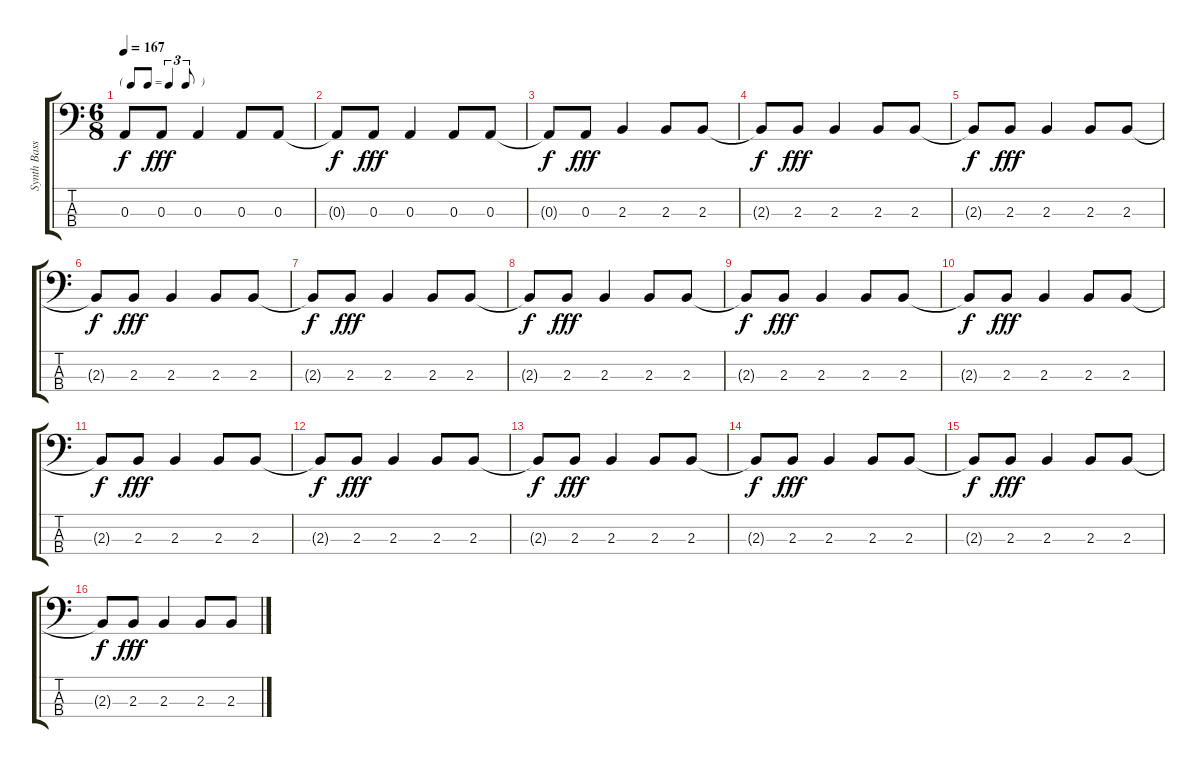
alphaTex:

\track ("Synth Bass 2 RC" "Synth Bass") {instrument synthbass2}
\staff {score tabs}
\tuning (G2 D2 A1 E1) {hide}
\ts (6 8)
\tf triplet8th
\tempo 167
\clef f4
\ks c
0.3{t}.8{dy f} 0.3.8{dy fff} 0.3.4 0.3.8 0.3.8 |
0.3{t}.8{dy f} 0.3.8{dy fff} 0.3.4 0.3.8 0.3.8 |
0.3{t}.8{dy f} 0.3.8{dy fff} 2.3.4 2.3.8 2.3.8 |
2.3{t}.8{dy f} 2.3.8{dy fff} 2.3.4 2.3.8 2.3.8 |
2.3{t}.8{dy f} 2.3.8{dy fff} 2.3.4 2.3.8 2.3.8 |
2.3{t}.8{dy f} 2.3.8{dy fff} 2.3.4 2.3.8 2.3.8 |
2.3{t}.8{dy f} 2.3.8{dy fff} 2.3.4 2.3.8 2.3.8 |
2.3{t}.8{dy f} 2.3.8{dy fff} 2.3.4 2.3.8 2.3.8 |
2.3{t}.8{dy f} 2.3.8{dy fff} 2.3.4 2.3.8 2.3.8 |
2.3{t}.8{dy f} 2.3.8{dy fff} 2.3.4 2.3.8 2.3.8 |
2.3{t}.8{dy f} 2.3.8{dy fff} 2.3.4 2.3.8 2.3.8 |
2.3{t}.8{dy f} 2.3.8{dy fff} 2.3.4 2.3.8 2.3.8 |
2.3{t}.8{dy f} 2.3.8{dy fff} 2.3.4 2.3.8 2.3.8 |
2.3{t}.8{dy f} 2.3.8{dy fff} 2.3.4 2.3.8 2.3.8 |
2.3{t}.8{dy f} 2.3.8{dy fff} 2.3.4 2.3.8 2.3.8 |
2.3{t}.8{dy f} 2.3.8{dy fff} 2.3.4 2.3.8 2.3.8
